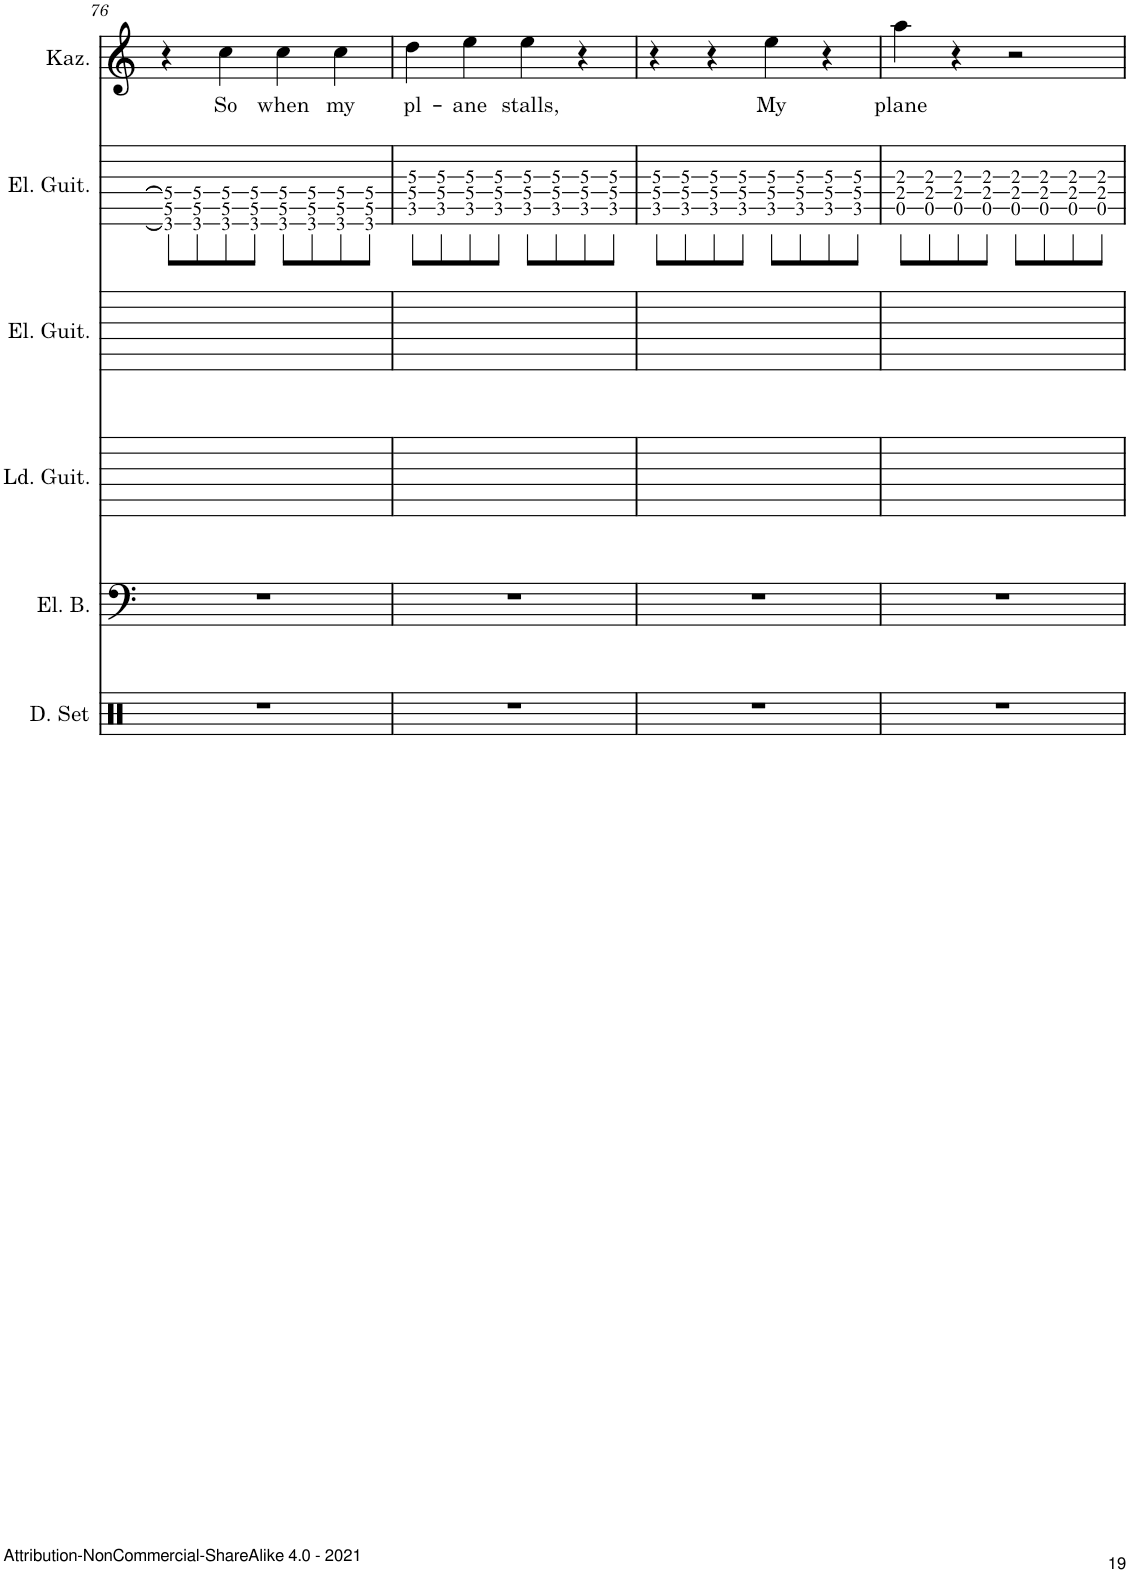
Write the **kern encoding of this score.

**kern	**kern	**kern	**kern	**kern	**kern	**text
*part6	*part5	*part4	*part3	*part2	*part1	*part1
*staff6	*staff5	*staff4	*staff3	*staff2	*staff1	*staff1
*I"Drumset	*I"Electric Bass	*I"Lead Guitar	*I"Electric Guitar	*I"Electric Guitar	*I"Kazoo	*
*I'D. Set	*I'El. B.	*I'Ld. Guit.	*I'El. Guit.	*I'El. Guit.	*I'Kaz.	*
!!LO:PB:g=z
*clefX	*clefF4	*	*	*	*clefG2	*
*	*Trd7c12	*	*	*	*	*
*k[]	*k[]	*k[]	*k[]	*k[]	*k[]	*
*M4/4	*M4/4	*M4/4	*M4/4	*M4/4	*M4/4	*
=76	=76	=76	=76	=76	=76	=76
1r	1r	1r	1r	8GG\] 8D\ 8G\]L	4r	.
.	.	.	.	8GG\ 8D\ 8G\	.	.
!	!	!	!	!	!	!LO:LY:b
.	.	.	.	8GG\ 8D\ 8G\	4cc\	So
.	.	.	.	8GG\ 8D\ 8G\J	.	.
!	!	!	!	!	!	!LO:LY:b
.	.	.	.	8GG\ 8D\ 8G\L	4cc\	when
.	.	.	.	8GG\ 8D\ 8G\	.	.
!	!	!	!	!	!	!LO:LY:b
.	.	.	.	8GG\ 8D\ 8G\	4cc\	my
.	.	.	.	8GG\ 8D\ 8G\J	.	.
=77	=77	=77	=77	=77	=77	=77
!	!	!	!	!	!	!LO:LY:b
1r	1r	1r	1r	8C\ 8G\ 8c\L	4dd\	pl-
.	.	.	.	8C\ 8G\ 8c\	.	.
!	!	!	!	!	!	!LO:LY:b
.	.	.	.	8C\ 8G\ 8c\	4ee\	-ane
.	.	.	.	8C\ 8G\ 8c\J	.	.
!	!	!	!	!	!	!LO:LY:b
.	.	.	.	8C\ 8G\ 8c\L	4ee\	stalls,
.	.	.	.	8C\ 8G\ 8c\	.	.
.	.	.	.	8C\ 8G\ 8c\	4r	.
.	.	.	.	8C\ 8G\ 8c\J	.	.
=78	=78	=78	=78	=78	=78	=78
1r	1r	1r	1r	8C\ 8G\ 8c\L	4r	.
.	.	.	.	8C\ 8G\ 8c\	.	.
.	.	.	.	8C\ 8G\ 8c\	4r	.
.	.	.	.	8C\ 8G\ 8c\J	.	.
!	!	!	!	!	!	!LO:LY:b
.	.	.	.	8C\ 8G\ 8c\L	4ee\	My
.	.	.	.	8C\ 8G\ 8c\	.	.
.	.	.	.	8C\ 8G\ 8c\	4r	.
.	.	.	.	8C\ 8G\ 8c\J	.	.
=79	=79	=79	=79	=79	=79	=79
!	!	!	!	!	!	!LO:LY:b
1r	1r	1r	1r	8AA\ 8E\ 8A\L	4aa\	plane
.	.	.	.	8AA\ 8E\ 8A\	.	.
.	.	.	.	8AA\ 8E\ 8A\	4r	.
.	.	.	.	8AA\ 8E\ 8A\J	.	.
.	.	.	.	8AA\ 8E\ 8A\L	2r	.
.	.	.	.	8AA\ 8E\ 8A\	.	.
.	.	.	.	8AA\ 8E\ 8A\	.	.
.	.	.	.	8AA\ 8E\ 8A\J	.	.
=	=	=	=	=	=	=
*-	*-	*-	*-	*-	*-	*-
